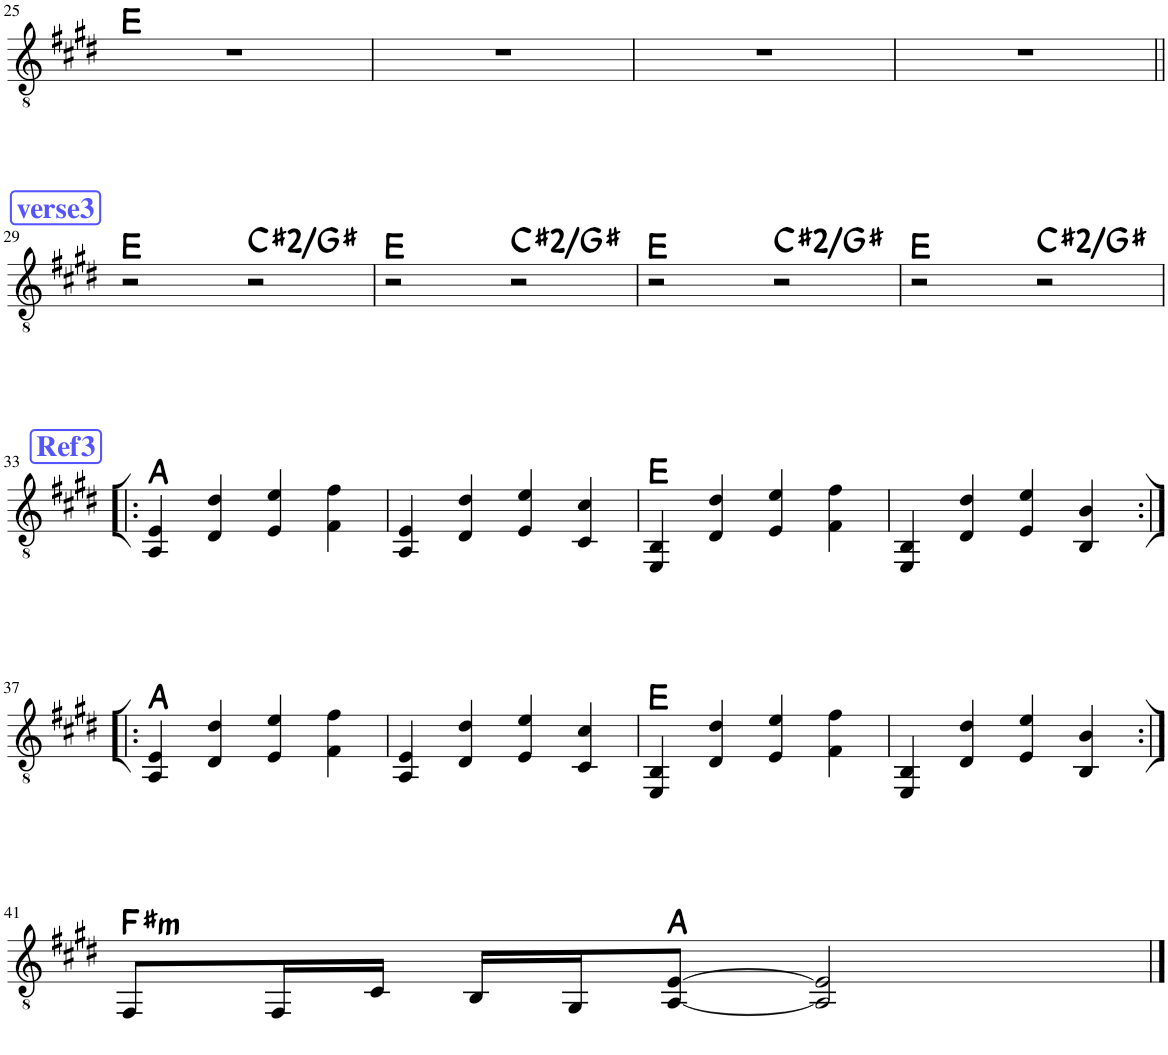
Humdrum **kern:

**kern	**harte
*part1	*part1
*staff1	*
*I"Classical Guitar	*
*I'Guit.	*
!!LO:PB:g=z
*clefGv2	*
*k[f#c#g#d#]	*
*M4/4	*
=25	=25
1r	E:maj
=26	=26
1r	.
=27	=27
1r	.
=28	=28
1r	.
!!LO:LB:g=z
!!LO:REH:place=s1:a:B:cj:color=#5555FF:fs=14:t=verse3
=29||	=29||
2r	E:maj
2r	C#:maj(2)/5
=30	=30
2r	E:maj
2r	C#:maj(2)/5
=31	=31
2r	E:maj
2r	C#:maj(2)/5
=32	=32
2r	E:maj
2r	C#:maj(2)/5
!!LO:LB:g=z
!!LO:REH:place=s1:a:B:cj:color=#5555FF:fs=14:t=Ref3
=33!|:	=33!|:
4AA/ 4E/	A:maj
4D#/ 4d#/	.
4E/ 4e/	.
4F#\ 4f#\	.
=34	=34
4AA/ 4E/	.
4D#/ 4d#/	.
4E/ 4e/	.
4C#/ 4c#/	.
=35	=35
4EE/ 4BB/	E:maj
4D#/ 4d#/	.
4E/ 4e/	.
4F#\ 4f#\	.
=36	=36
4EE/ 4BB/	.
4D#/ 4d#/	.
4E/ 4e/	.
4BB/ 4B/	.
!!LO:LB:g=z
=37:|!|:	=37:|!|:
4AA/ 4E/	A:maj
4D#/ 4d#/	.
4E/ 4e/	.
4F#\ 4f#\	.
=38	=38
4AA/ 4E/	.
4D#/ 4d#/	.
4E/ 4e/	.
4C#/ 4c#/	.
=39	=39
4EE/ 4BB/	E:maj
4D#/ 4d#/	.
4E/ 4e/	.
4F#\ 4f#\	.
=40	=40
4EE/ 4BB/	.
4D#/ 4d#/	.
4E/ 4e/	.
4BB/ 4B/	.
!!LO:LB:g=z
=41:|!	=41:|!
!	!LO:H:kt=m
8FF#/L	F#:min
16FF#/L	.
16C#/JJ	.
16BB/LL	.
16GG#/J	.
[8AA/ [8E/J	A:maj
2AA/] 2E/]	.
==	==
*-	*-
